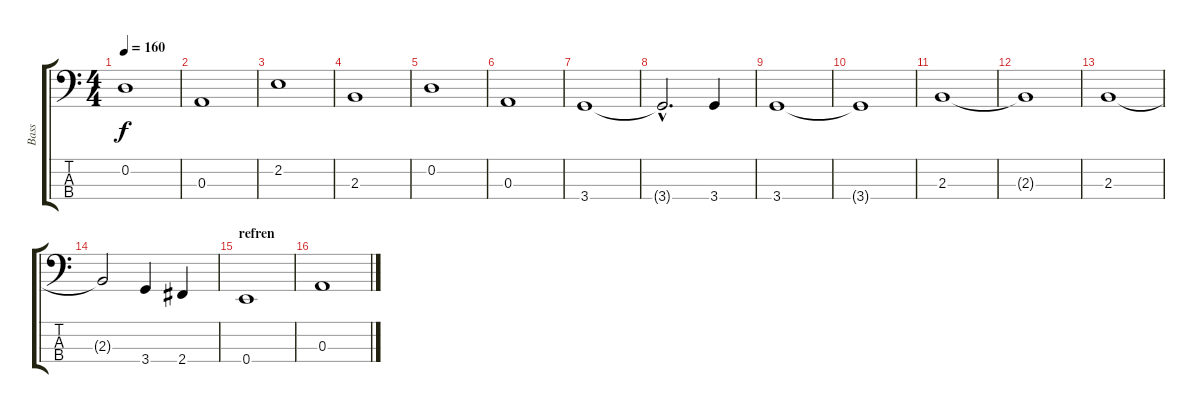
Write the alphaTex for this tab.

\track ("Bass" "Bass") {instrument electricbasspick}
\staff {score tabs}
\tuning (G2 D2 A1 E1) {hide}
\ts (4 4)
\tempo 160
\clef f4
\ks c
0.2.1{dy f} |
0.3.1 |
2.2.1 |
2.3.1 |
0.2.1 |
0.3.1 |
3.4.1 |
3.4{hac t}.2{d} 3.4.4 |
3.4.1 |
3.4{t}.1 |
2.3.1 |
2.3{t}.1 |
2.3.1 |
2.3{t}.2 3.4.4 2.4.4 |
\section ("" "refren")
0.4.1 |
0.3.1
